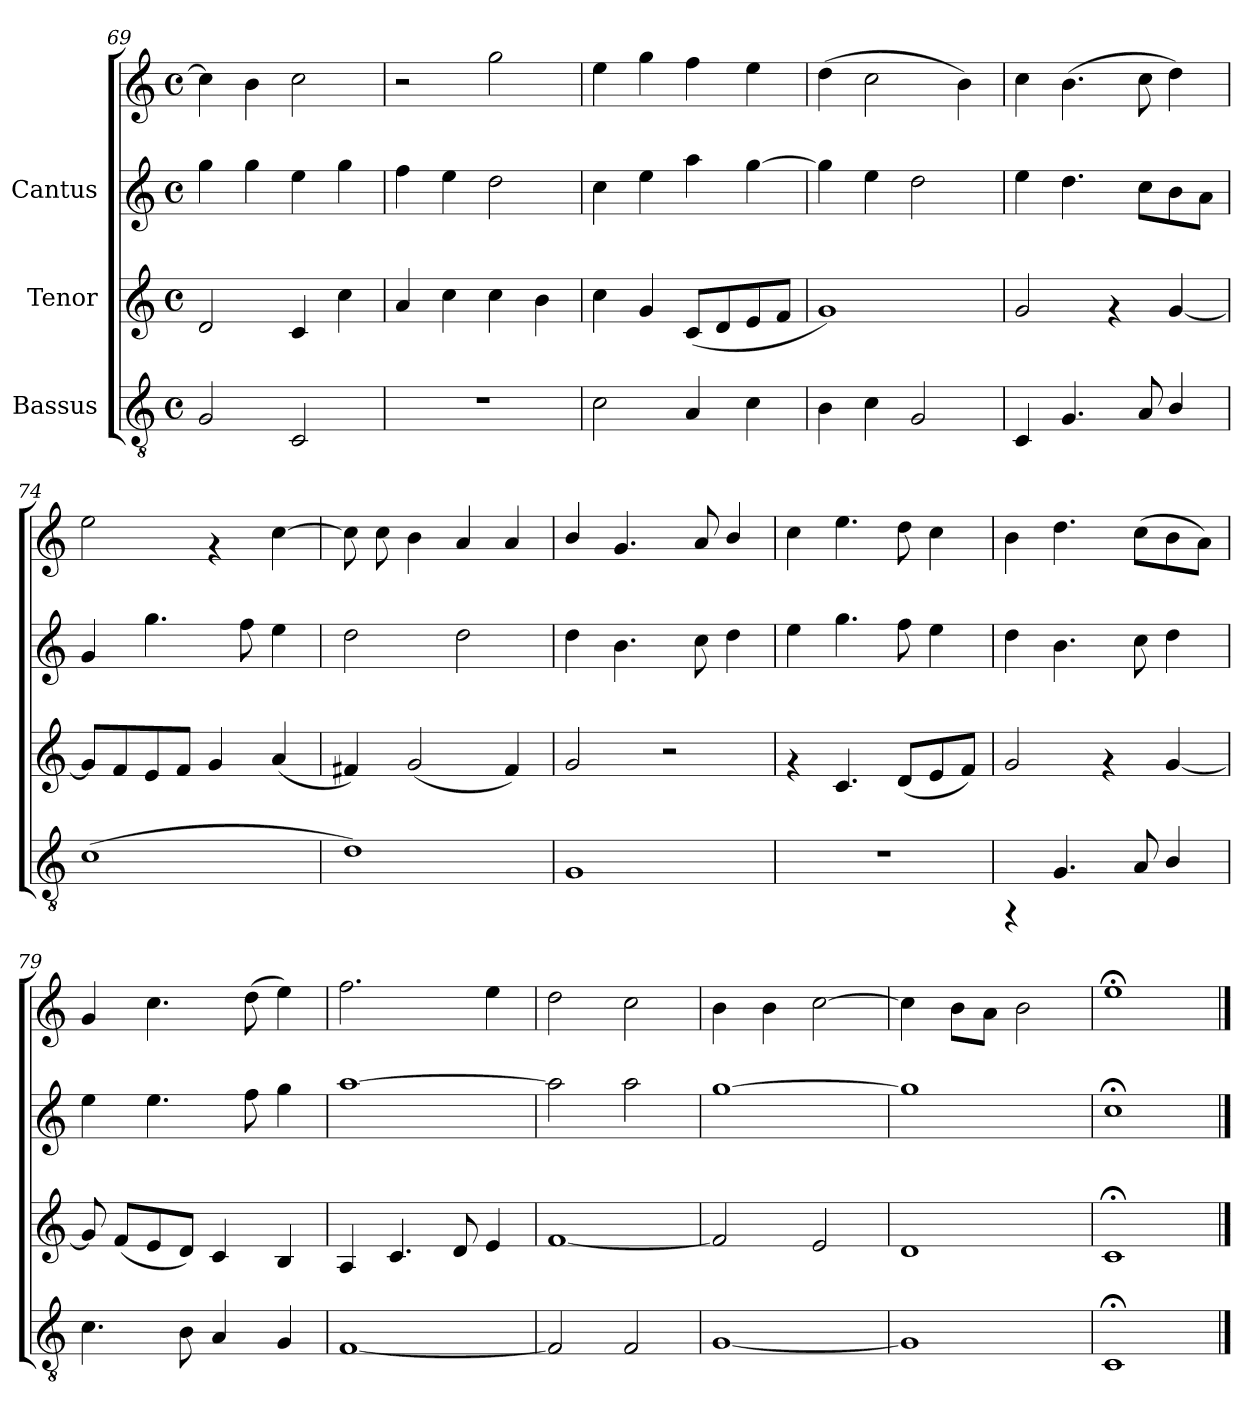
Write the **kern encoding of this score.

**kern	**kern	**kern	**kern
*part3	*part2	*part1	*part1
*staff4	*staff3	*staff2	*staff1
*I"Bassus	*I"Tenor	*I"Cantus	*
*clefGv2	*clefG2	*clefG2	*clefG2
*M4/4	*M4/4	*M4/4	*M4/4
*met(c)	*met(c)	*met(c)	*met(c)
=69	=69	=69	=69
2G/	2d/	4gg\	4cc\]
.	.	4gg\	4b\
2C/	4c/	4ee\	2cc\
.	4cc\	4gg\	.
=70	=70	=70	=70
1r	4a/	4ff\	2r
.	4cc\	4ee\	.
.	4cc\	2dd\	2gg\
.	4b\	.	.
=71	=71	=71	=71
2c\	4cc\	4cc\	4ee\
.	4g/	4ee\	4gg\
4A/	(<8c/L	4aa\	4ff\
.	8d/	.	.
4c\	8e/	[>4gg\	4ee\
.	8f/J	.	.
!!LO:LB:g=z
=72	=72	=72	=72
4B\	1g)	4gg\]	(>4dd\
4c\	.	4ee\	2cc\
2G/	.	2dd\	.
.	.	.	4b\)
=73	=73	=73	=73
4C/	2g/	4ee\	4cc\
4.G/	.	4.dd\	(>4.b\
.	4rf	.	.
8A/	.	8cc\L	8cc\
4B/	[<4g/	8b\	4dd\)
.	.	8a\J	.
=74	=74	=74	=74
(>1c	8g/L]	4g/	2ee\
.	8f/	.	.
.	8e/	4.gg\	.
.	8f/J	.	.
.	4g/	.	4rf
.	.	8ff\	.
.	(<4a/	4ee\	[>4cc\
=75	=75	=75	=75
1d)	4f#X/)	2dd\	8cc\]
.	.	.	8cc\
.	(<2g/	.	4b\
.	.	2dd\	4a/
.	4f#/)	.	4a/
=76	=76	=76	=76
1G	2g/	4dd\	4b/
.	.	4.b\	4.g/
.	2r	.	.
.	.	8cc\	8a/
.	.	4dd\	4b/
=77	=77	=77	=77
1r	4rf	4ee\	4cc\
.	4.c/	4.gg\	4.ee\
.	(<8d/L	8ff\	8dd\
.	8e/	4ee\	4cc\
.	8f/J)	.	.
!!LO:PB:g=z
=78	=78	=78	=78
4rFF	2g/	4dd\	4b\
4.G/	.	4.b\	4.dd\
.	4rf	.	.
8A/	.	8cc\	(>8cc\L
4B/	[<4g/	4dd\	8b\
.	.	.	8a\J)
=79	=79	=79	=79
4.c\	8g/]	4ee\	4g/
.	(<8f/L	.	.
.	8e/	4.ee\	4.cc\
8B\	8d/J)	.	.
4A/	4c/	.	.
.	.	8ff\	(>8dd\
4G/	4B/	4gg\	4ee\)
=80	=80	=80	=80
[<1F	4A/	[>1aa	2.ff\
.	4.c/	.	.
.	8d/	.	.
.	4e/	.	4ee\
=81	=81	=81	=81
2F/]	[<1f	2aa\]	2dd\
2F/	.	2aa\	2cc\
=82	=82	=82	=82
[<1G	2f/]	[>1gg	4b\
.	.	.	4b\
.	2e/	.	[>2cc\
=83	=83	=83	=83
1G]	1d	1gg]	4cc\]
.	.	.	8b\L
.	.	.	8a\J
.	.	.	2b\
=84	=84	=84	=84
1C;<	1c;<	1cc;<	1ee;<
==	==	==	==
*-	*-	*-	*-
